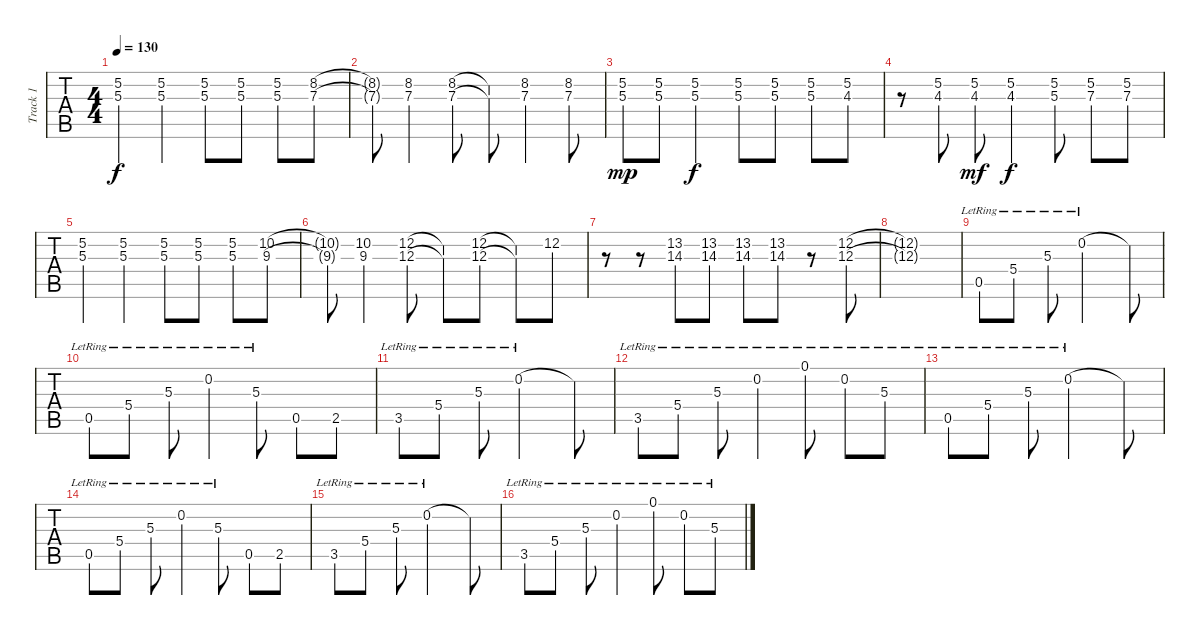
\track ("Track 1" "Track 1") {instrument acousticguitarsteel}
\staff {tabs}
\tuning (Eb4 Bb3 Gb3 Db3 Ab2 Eb2) {hide}
\ts (4 4)
\tempo 130
\clef g2
\ks c
(5.2 5.3).4{dy f} (5.2 5.3).4 (5.2 5.3).8 (5.2 5.3).8 (5.2 5.3).8 (8.2 7.3).8 |
(8.2{t} 7.3{t}).8 (8.2 7.3).4 (8.2 7.3).8 (8.2{t} 7.3{t}).8 (8.2 7.3).4 (8.2 7.3).8 |
(5.2 5.3).8{dy mp} (5.2 5.3).8 (5.2 5.3).4{dy f} (5.2 5.3).8 (5.2 5.3).8 (5.2 5.3).8 (5.2 4.3).8 |
r.8 (5.2 4.3).8 (5.2 4.3).8{dy mf} (5.2 4.3).4{dy f} (5.2 5.3).8 (5.2 7.3).8 (5.2 7.3).8 |
(5.2 5.3).4 (5.2 5.3).4 (5.2 5.3).8 (5.2 5.3).8 (5.2 5.3).8 (10.2 9.3).8 |
(10.2{t} 9.3{t}).8 (10.2 9.3).4 (12.2 12.3).8 (12.2{t} 12.3{t}).8 (12.2 12.3).8 (12.2{t} 12.3{t}).8 12.2.8 |
r.8 r.8 (13.2 14.3).8 (13.2 14.3).8 (13.2 14.3).8 (13.2 14.3).8 r.8 (12.2 12.3).8 |
(12.2{t} 12.3{t}).1 |
0.5{lr}.8 5.4{lr}.8 5.3{lr}.8 0.2{lr}.2 0.2{t}.8 |
0.5{lr}.8 5.4{lr}.8 5.3{lr}.8 0.2{lr}.4 5.3{lr}.8 0.5.8 2.5.8 |
3.5{lr}.8 5.4{lr}.8 5.3{lr}.8 0.2{lr}.2 0.2{t}.8 |
3.5{lr}.8 5.4{lr}.8 5.3{lr}.8 0.2{lr}.4 0.1{lr}.8 0.2{lr}.8 5.3{lr}.8 |
0.5{lr}.8 5.4{lr}.8 5.3{lr}.8 0.2{lr}.2 0.2{t}.8 |
0.5{lr}.8 5.4{lr}.8 5.3{lr}.8 0.2{lr}.4 5.3{lr}.8 0.5.8 2.5.8 |
3.5{lr}.8 5.4{lr}.8 5.3{lr}.8 0.2{lr}.2 0.2{t}.8 |
3.5{lr}.8 5.4{lr}.8 5.3{lr}.8 0.2{lr}.4 0.1{lr}.8 0.2{lr}.8 5.3{lr}.8
